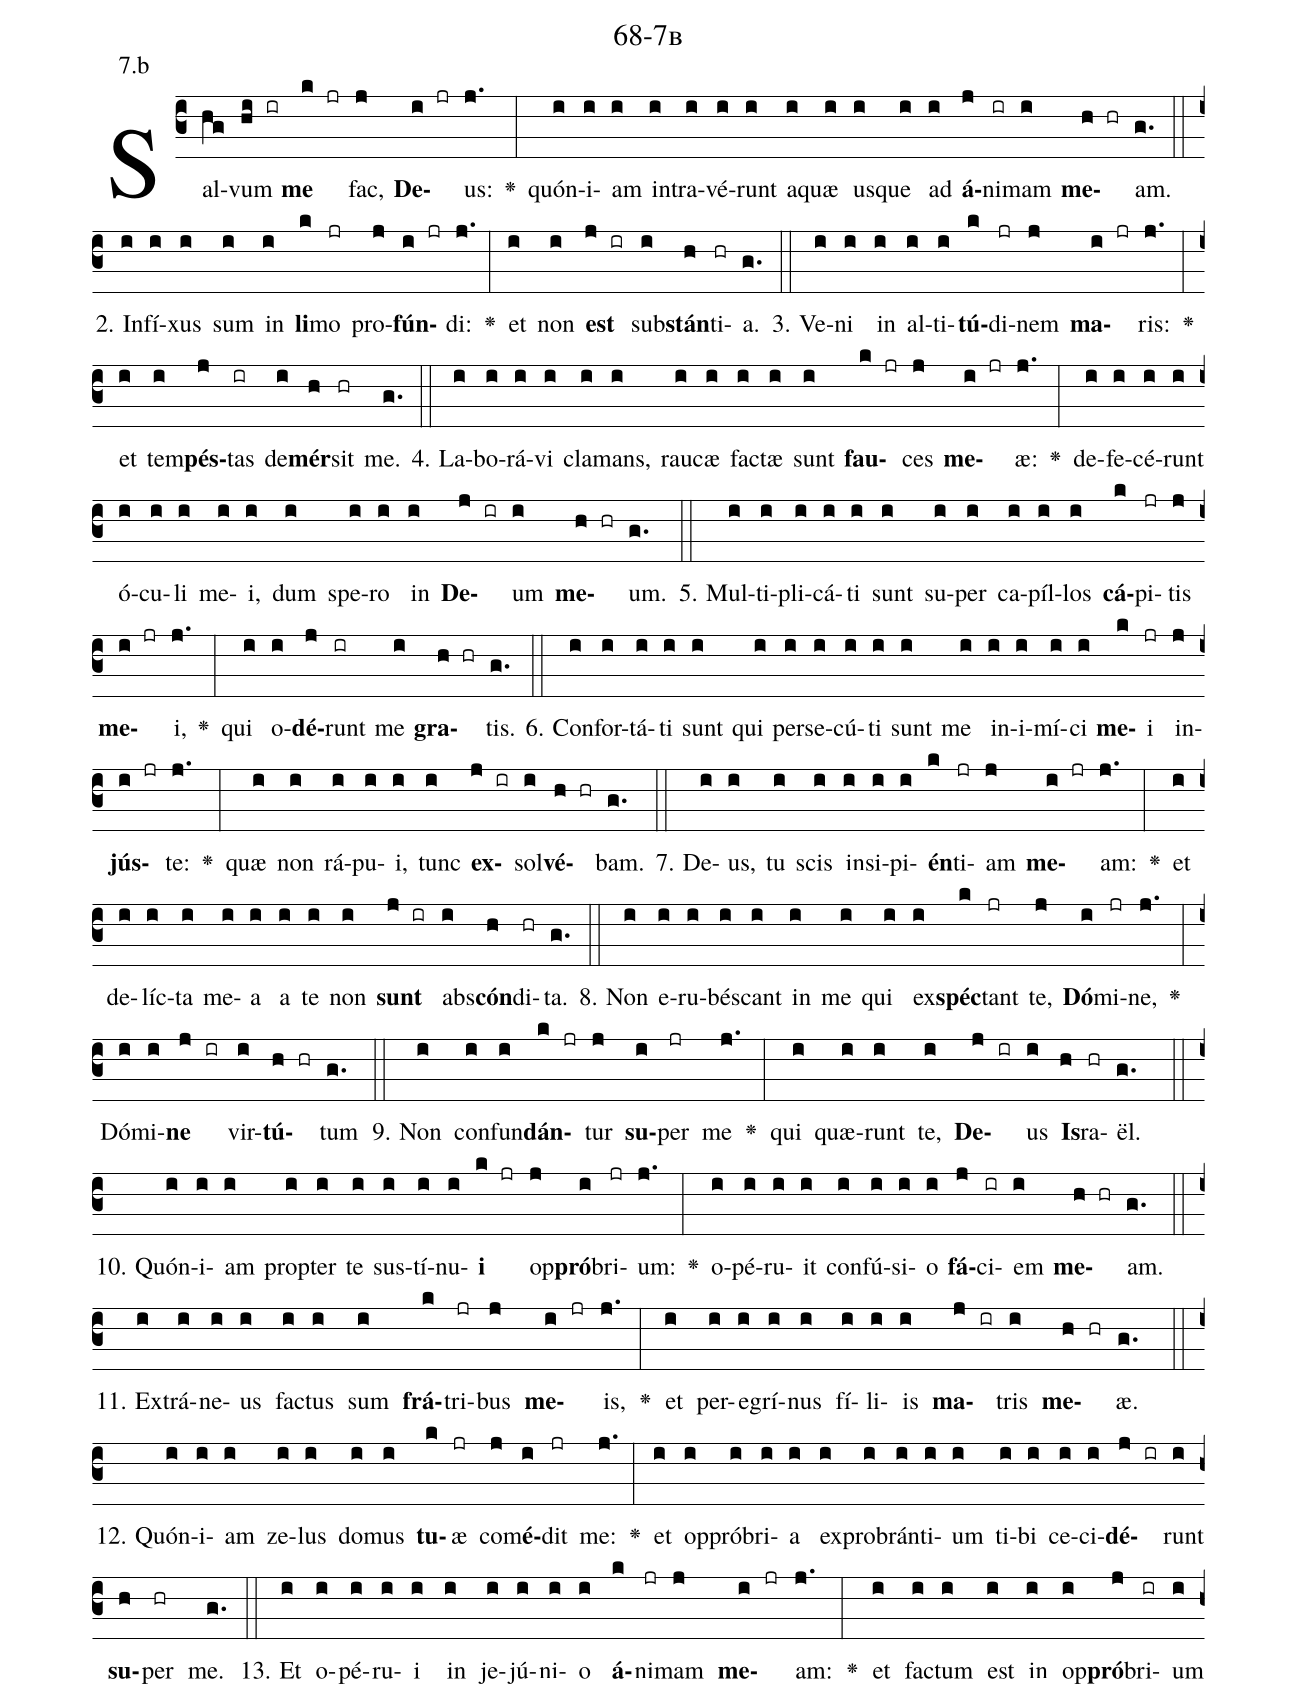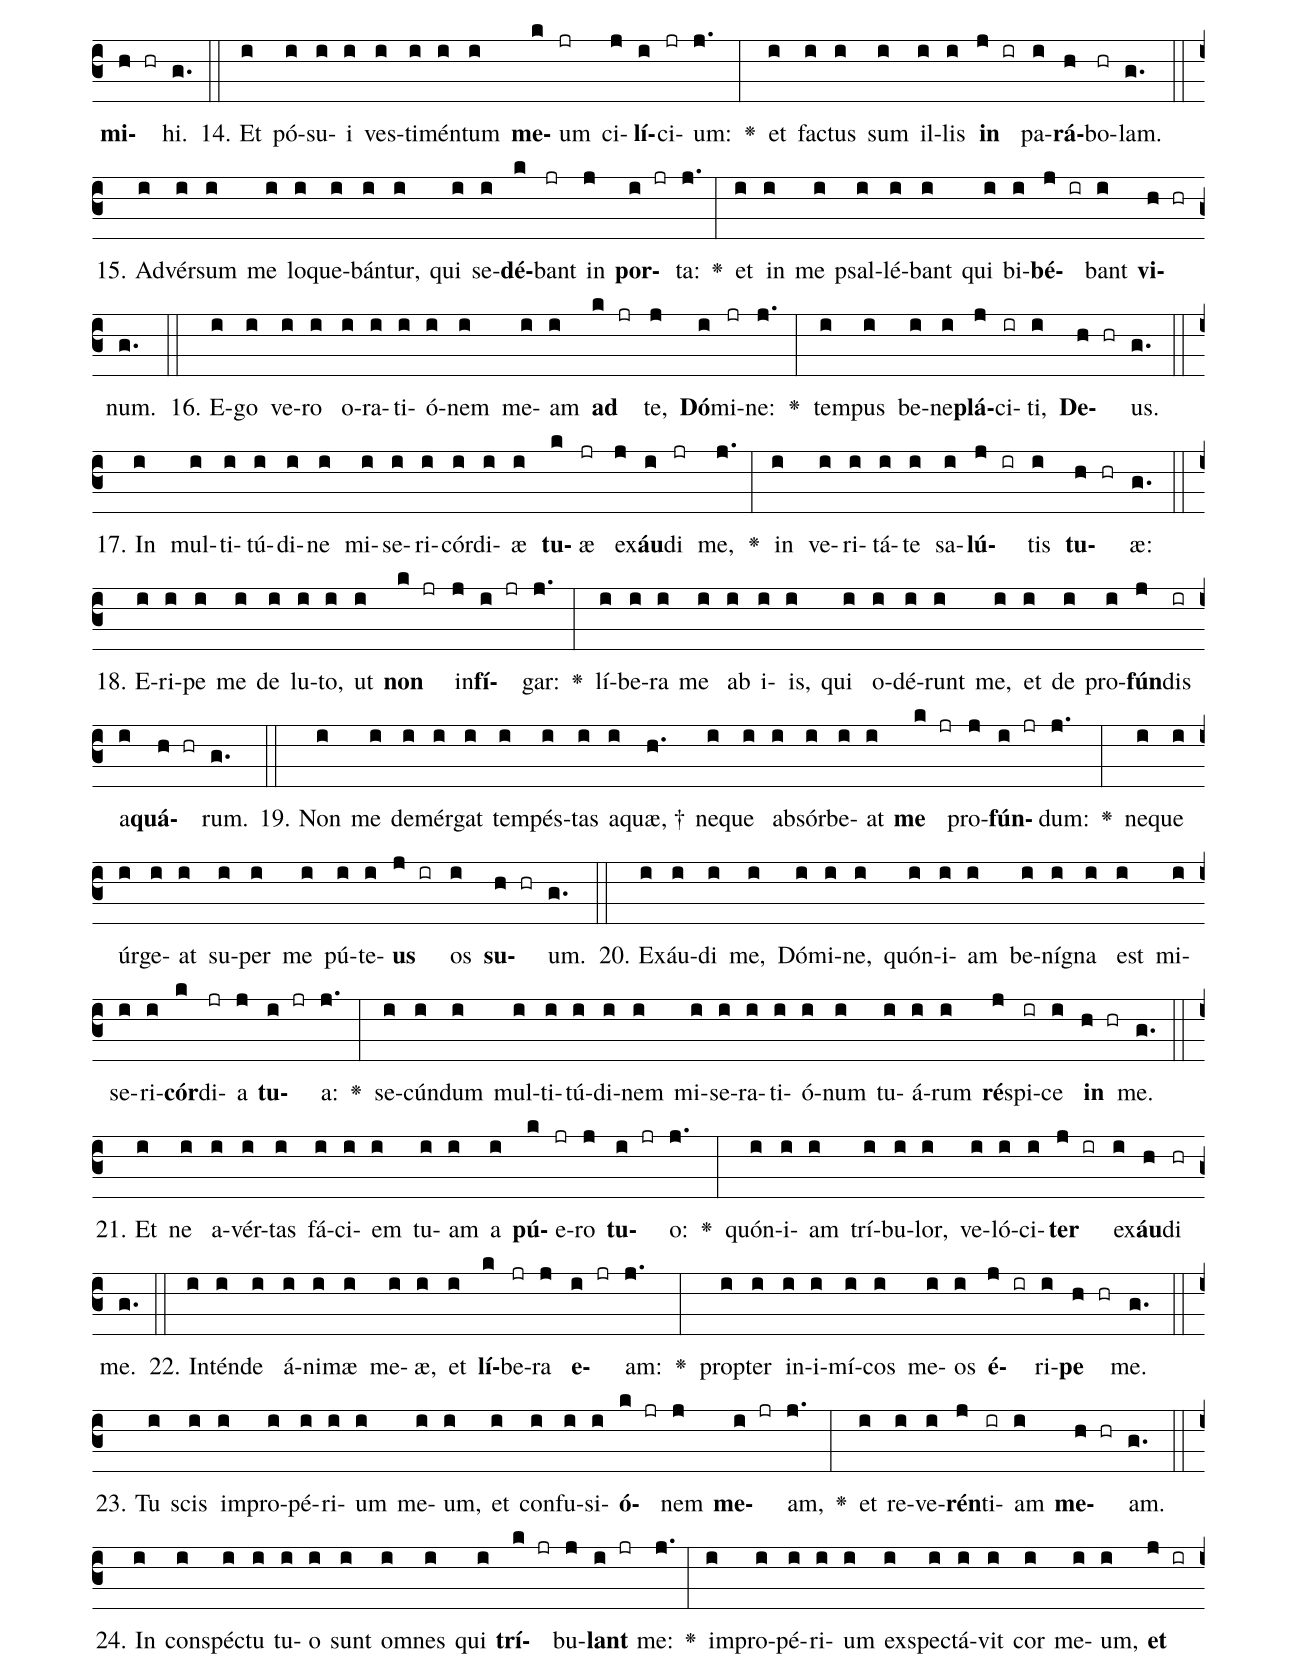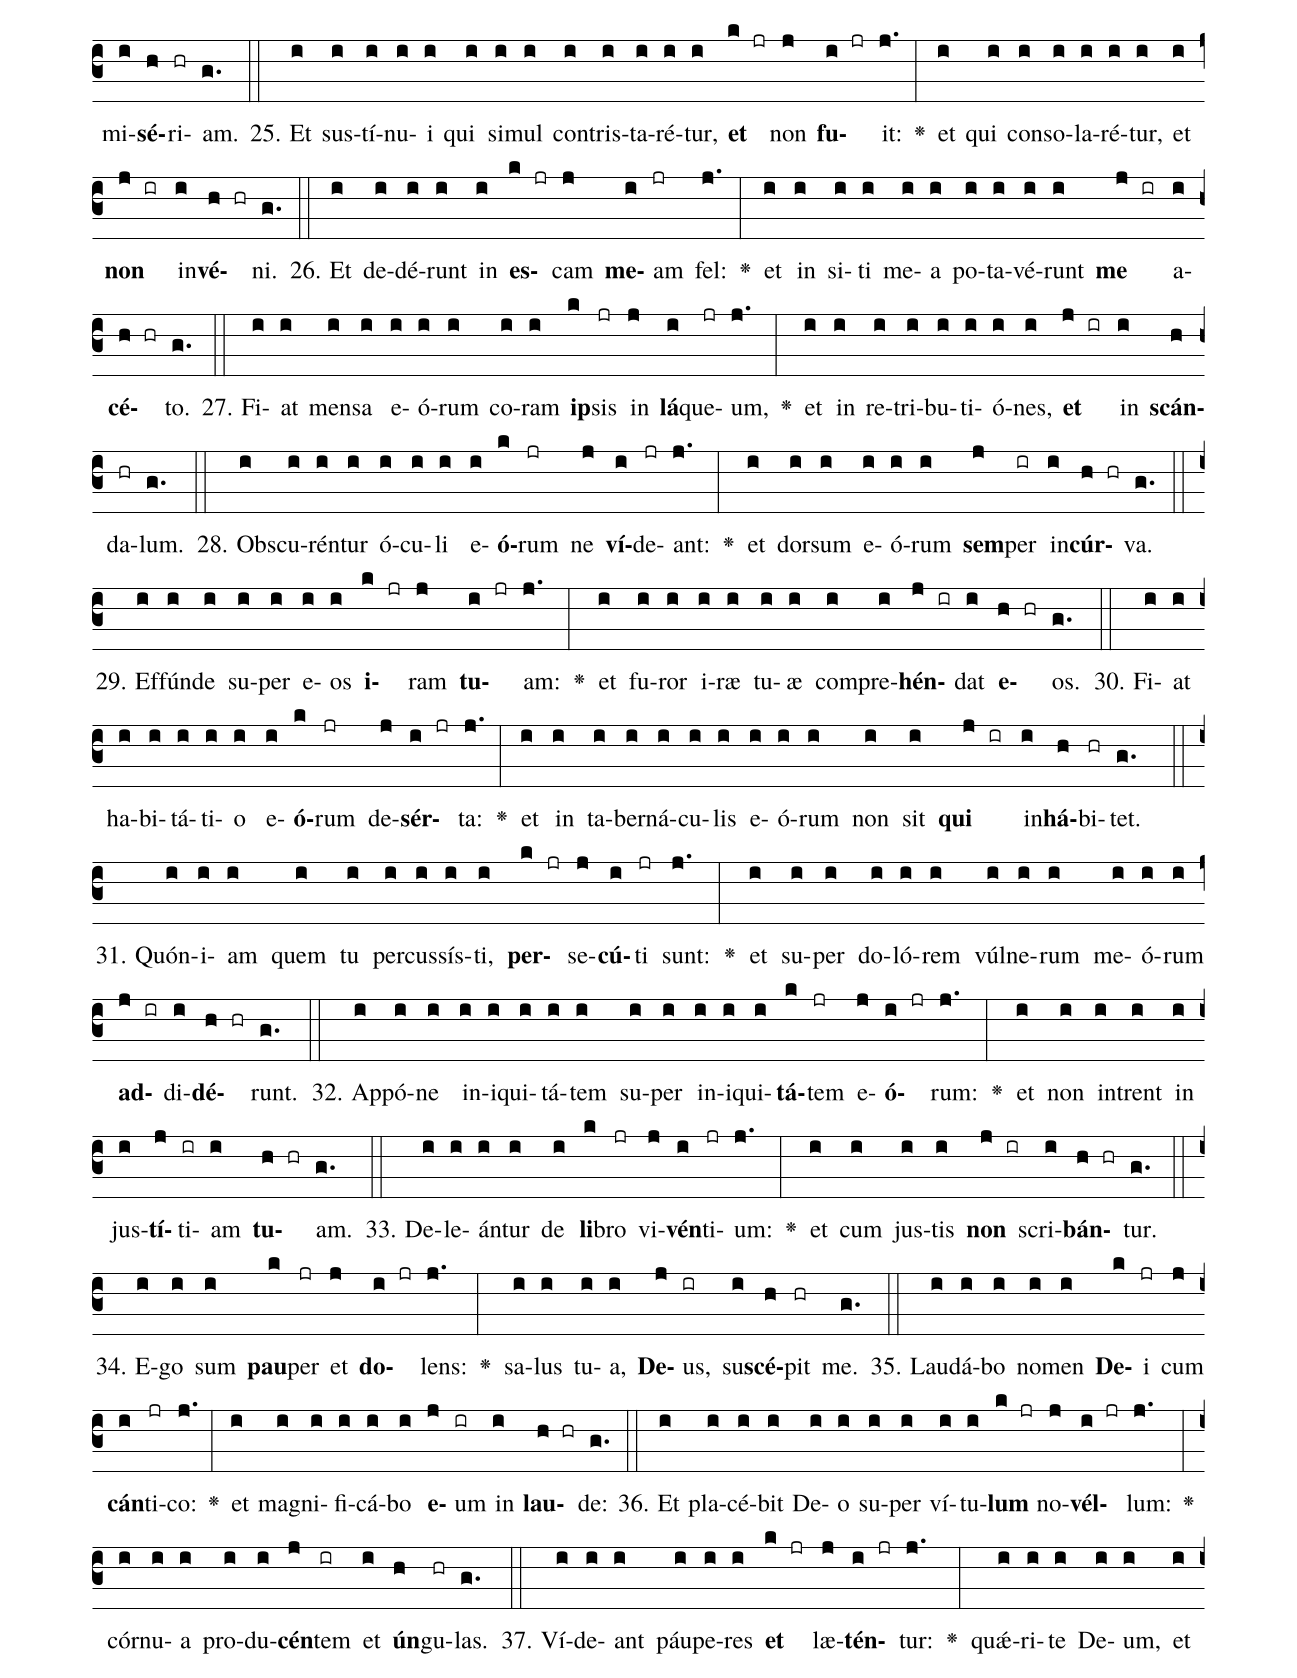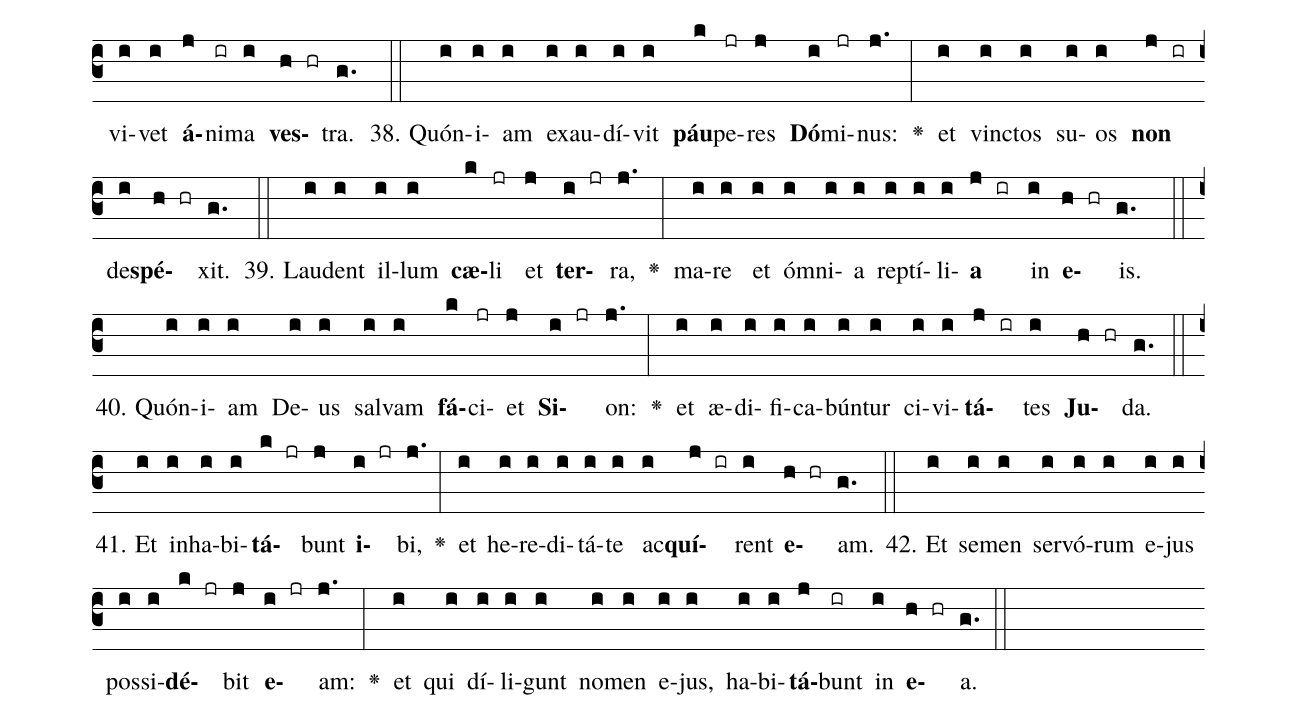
name: 68-7b;
annotation: 7.b;
%%
(c3)Sal(hg)vum(hi ir) <b>me</b>(k jr) fac,(j) <b>De</b>(i jr)us:(j.) <v>\greheightstar</v>(:) quón(i)i(i)am(i) in(i)tra(i)vé(i)runt(i) a(i)quæ(i) us(i)que(i) ad(i) <b>á</b>(j)ni(ir)mam(i) <b>me</b>(h hr)am.(g.) (::)
2. In(i)fí(i)xus(i) sum(i) in(i) <b>li</b>(k)mo(jr) pro(j)<b>fún</b>(i jr)di:(j.) <v>\greheightstar</v>(:) et(i) non(i) <b>est</b>(j ir) sub(i)<b>stán</b>(h)ti(hr)a.(g.) (::)
3. Ve(i)ni(i) in(i) al(i)ti(i)<b>tú</b>(k)di(jr)nem(j) <b>ma</b>(i jr)ris:(j.) <v>\greheightstar</v>(:) et(i) tem(i)<b>pés</b>(j)tas(ir) de(i)<b>mér</b>(h)sit(hr) me.(g.) (::)
4. La(i)bo(i)rá(i)vi(i) cla(i)mans,(i) rau(i)cæ(i) fac(i)tæ(i) sunt(i) <b>fau</b>(k jr)ces(j) <b>me</b>(i jr)æ:(j.) <v>\greheightstar</v>(:) de(i)fe(i)cé(i)runt(i) ó(i)cu(i)li(i) me(i)i,(i) dum(i) spe(i)ro(i) in(i) <b>De</b>(j ir)um(i) <b>me</b>(h hr)um.(g.) (::)
5. Mul(i)ti(i)pli(i)cá(i)ti(i) sunt(i) su(i)per(i) ca(i)píl(i)los(i) <b>cá</b>(k)pi(jr)tis(j) <b>me</b>(i jr)i,(j.) <v>\greheightstar</v>(:) qui(i) o(i)<b>dé</b>(j)runt(ir) me(i) <b>gra</b>(h hr)tis.(g.) (::)
6. Con(i)for(i)tá(i)ti(i) sunt(i) qui(i) per(i)se(i)cú(i)ti(i) sunt(i) me(i) in(i)i(i)mí(i)ci(i) <b>me</b>(k)i(jr) in(j)<b>jús</b>(i jr)te:(j.) <v>\greheightstar</v>(:) quæ(i) non(i) rá(i)pu(i)i,(i) tunc(i) <b>ex</b>(j ir)sol(i)<b>vé</b>(h hr)bam.(g.) (::)
7. De(i)us,(i) tu(i) scis(i) in(i)si(i)pi(i)<b>én</b>(k)ti(jr)am(j) <b>me</b>(i jr)am:(j.) <v>\greheightstar</v>(:) et(i) de(i)líc(i)ta(i) me(i)a(i) a(i) te(i) non(i) <b>sunt</b>(j ir) abs(i)<b>cón</b>(h)di(hr)ta.(g.) (::)
8. Non(i) e(i)ru(i)bés(i)cant(i) in(i) me(i) qui(i) ex(i)<b>spéc</b>(k)tant(jr) te,(j) <b>Dó</b>(i)mi(jr)ne,(j.) <v>\greheightstar</v>(:) Dó(i)mi(i)<b>ne</b>(j ir) vir(i)<b>tú</b>(h hr)tum(g.) (::)
9. Non(i) con(i)fun(i)<b>dán</b>(k jr)tur(j) <b>su</b>(i)per(jr) me(j.) <v>\greheightstar</v>(:) qui(i) quæ(i)runt(i) te,(i) <b>De</b>(j ir)us(i) <b>Is</b>(h)ra(hr)ël.(g.) (::)
10. Quón(i)i(i)am(i) prop(i)ter(i) te(i) sus(i)tí(i)nu(i)<b>i</b>(k jr) op(j)<b>pró</b>(i)bri(jr)um:(j.) <v>\greheightstar</v>(:) o(i)pé(i)ru(i)it(i) con(i)fú(i)si(i)o(i) <b>fá</b>(j)ci(ir)em(i) <b>me</b>(h hr)am.(g.) (::)
11. Ex(i)trá(i)ne(i)us(i) fac(i)tus(i) sum(i) <b>frá</b>(k)tri(jr)bus(j) <b>me</b>(i jr)is,(j.) <v>\greheightstar</v>(:) et(i) per(i)e(i)grí(i)nus(i) fí(i)li(i)is(i) <b>ma</b>(j ir)tris(i) <b>me</b>(h hr)æ.(g.) (::)
12. Quón(i)i(i)am(i) ze(i)lus(i) do(i)mus(i) <b>tu</b>(k)æ(jr) com(j)<b>é</b>(i)dit(jr) me:(j.) <v>\greheightstar</v>(:) et(i) op(i)pró(i)bri(i)a(i) ex(i)pro(i)brán(i)ti(i)um(i) ti(i)bi(i) ce(i)ci(i)<b>dé</b>(j ir)runt(i) <b>su</b>(h)per(hr) me.(g.) (::)
13. Et(i) o(i)pé(i)ru(i)i(i) in(i) je(i)jú(i)ni(i)o(i) <b>á</b>(k)ni(jr)mam(j) <b>me</b>(i jr)am:(j.) <v>\greheightstar</v>(:) et(i) fac(i)tum(i) est(i) in(i) op(i)<b>pró</b>(j)bri(ir)um(i) <b>mi</b>(h hr)hi.(g.) (::)
14. Et(i) pó(i)su(i)i(i) ves(i)ti(i)mén(i)tum(i) <b>me</b>(k)um(jr) ci(j)<b>lí</b>(i)ci(jr)um:(j.) <v>\greheightstar</v>(:) et(i) fac(i)tus(i) sum(i) il(i)lis(i) <b>in</b>(j ir) pa(i)<b>rá</b>(h)bo(hr)lam.(g.) (::)
15. Ad(i)vér(i)sum(i) me(i) lo(i)que(i)bán(i)tur,(i) qui(i) se(i)<b>dé</b>(k)bant(jr) in(j) <b>por</b>(i jr)ta:(j.) <v>\greheightstar</v>(:) et(i) in(i) me(i) psal(i)lé(i)bant(i) qui(i) bi(i)<b>bé</b>(j ir)bant(i) <b>vi</b>(h hr)num.(g.) (::)
16. E(i)go(i) ve(i)ro(i) o(i)ra(i)ti(i)ó(i)nem(i) me(i)am(i) <b>ad</b>(k jr) te,(j) <b>Dó</b>(i)mi(jr)ne:(j.) <v>\greheightstar</v>(:) tem(i)pus(i) be(i)ne(i)<b>plá</b>(j)ci(ir)ti,(i) <b>De</b>(h hr)us.(g.) (::)
17. In(i) mul(i)ti(i)tú(i)di(i)ne(i) mi(i)se(i)ri(i)cór(i)di(i)æ(i) <b>tu</b>(k)æ(jr) ex(j)<b>áu</b>(i)di(jr) me,(j.) <v>\greheightstar</v>(:) in(i) ve(i)ri(i)tá(i)te(i) sa(i)<b>lú</b>(j ir)tis(i) <b>tu</b>(h hr)æ:(g.) (::)
18. E(i)ri(i)pe(i) me(i) de(i) lu(i)to,(i) ut(i) <b>non</b>(k jr) in(j)<b>fí</b>(i jr)gar:(j.) <v>\greheightstar</v>(:) lí(i)be(i)ra(i) me(i) ab(i) i(i)is,(i) qui(i) o(i)dé(i)runt(i) me,(i) et(i) de(i) pro(i)<b>fún</b>(j)dis(ir) a(i)<b>quá</b>(h hr)rum.(g.) (::)
19. Non(i) me(i) de(i)mér(i)gat(i) tem(i)pés(i)tas(i) a(i)quæ, †(h.) ne(i)que(i) ab(i)sór(i)be(i)at(i) <b>me</b>(k jr) pro(j)<b>fún</b>(i jr)dum:(j.) <v>\greheightstar</v>(:) ne(i)que(i) úr(i)ge(i)at(i) su(i)per(i) me(i) pú(i)te(i)<b>us</b>(j ir) os(i) <b>su</b>(h hr)um.(g.) (::)
20. Ex(i)áu(i)di(i) me,(i) Dó(i)mi(i)ne,(i) quón(i)i(i)am(i) be(i)ní(i)gna(i) est(i) mi(i)se(i)ri(i)<b>cór</b>(k)di(jr)a(j) <b>tu</b>(i jr)a:(j.) <v>\greheightstar</v>(:) se(i)cún(i)dum(i) mul(i)ti(i)tú(i)di(i)nem(i) mi(i)se(i)ra(i)ti(i)ó(i)num(i) tu(i)á(i)rum(i) <b>ré</b>(j)spi(ir)ce(i) <b>in</b>(h hr) me.(g.) (::)
21. Et(i) ne(i) a(i)vér(i)tas(i) fá(i)ci(i)em(i) tu(i)am(i) a(i) <b>pú</b>(k)e(jr)ro(j) <b>tu</b>(i jr)o:(j.) <v>\greheightstar</v>(:) quón(i)i(i)am(i) trí(i)bu(i)lor,(i) ve(i)ló(i)ci(i)<b>ter</b>(j ir) ex(i)<b>áu</b>(h)di(hr) me.(g.) (::)
22. In(i)tén(i)de(i) á(i)ni(i)mæ(i) me(i)æ,(i) et(i) <b>lí</b>(k)be(jr)ra(j) <b>e</b>(i jr)am:(j.) <v>\greheightstar</v>(:) prop(i)ter(i) in(i)i(i)mí(i)cos(i) me(i)os(i) <b>é</b>(j ir)ri(i)<b>pe</b>(h hr) me.(g.) (::)
23. Tu(i) scis(i) im(i)pro(i)pé(i)ri(i)um(i) me(i)um,(i) et(i) con(i)fu(i)si(i)<b>ó</b>(k jr)nem(j) <b>me</b>(i jr)am,(j.) <v>\greheightstar</v>(:) et(i) re(i)ve(i)<b>rén</b>(j)ti(ir)am(i) <b>me</b>(h hr)am.(g.) (::)
24. In(i) con(i)spéc(i)tu(i) tu(i)o(i) sunt(i) om(i)nes(i) qui(i) <b>trí</b>(k jr)bu(j)<b>lant</b>(i jr) me:(j.) <v>\greheightstar</v>(:) im(i)pro(i)pé(i)ri(i)um(i) ex(i)spec(i)tá(i)vit(i) cor(i) me(i)um,(i) <b>et</b>(j ir) mi(i)<b>sé</b>(h)ri(hr)am.(g.) (::)
25. Et(i) sus(i)tí(i)nu(i)i(i) qui(i) si(i)mul(i) con(i)tris(i)ta(i)ré(i)tur,(i) <b>et</b>(k jr) non(j) <b>fu</b>(i jr)it:(j.) <v>\greheightstar</v>(:) et(i) qui(i) con(i)so(i)la(i)ré(i)tur,(i) et(i) <b>non</b>(j ir) in(i)<b>vé</b>(h hr)ni.(g.) (::)
26. Et(i) de(i)dé(i)runt(i) in(i) <b>es</b>(k jr)cam(j) <b>me</b>(i)am(jr) fel:(j.) <v>\greheightstar</v>(:) et(i) in(i) si(i)ti(i) me(i)a(i) po(i)ta(i)vé(i)runt(i) <b>me</b>(j ir) a(i)<b>cé</b>(h hr)to.(g.) (::)
27. Fi(i)at(i) men(i)sa(i) e(i)ó(i)rum(i) co(i)ram(i) <b>ip</b>(k)sis(jr) in(j) <b>lá</b>(i)que(jr)um,(j.) <v>\greheightstar</v>(:) et(i) in(i) re(i)tri(i)bu(i)ti(i)ó(i)nes,(i) <b>et</b>(j ir) in(i) <b>scán</b>(h)da(hr)lum.(g.) (::)
28. Obs(i)cu(i)rén(i)tur(i) ó(i)cu(i)li(i) e(i)<b>ó</b>(k)rum(jr) ne(j) <b>ví</b>(i)de(jr)ant:(j.) <v>\greheightstar</v>(:) et(i) dor(i)sum(i) e(i)ó(i)rum(i) <b>sem</b>(j)per(ir) in(i)<b>cúr</b>(h hr)va.(g.) (::)
29. Ef(i)fún(i)de(i) su(i)per(i) e(i)os(i) <b>i</b>(k jr)ram(j) <b>tu</b>(i jr)am:(j.) <v>\greheightstar</v>(:) et(i) fu(i)ror(i) i(i)ræ(i) tu(i)æ(i) com(i)pre(i)<b>hén</b>(j ir)dat(i) <b>e</b>(h hr)os.(g.) (::)
30. Fi(i)at(i) ha(i)bi(i)tá(i)ti(i)o(i) e(i)<b>ó</b>(k)rum(jr) de(j)<b>sér</b>(i jr)ta:(j.) <v>\greheightstar</v>(:) et(i) in(i) ta(i)ber(i)ná(i)cu(i)lis(i) e(i)ó(i)rum(i) non(i) sit(i) <b>qui</b>(j ir) in(i)<b>há</b>(h)bi(hr)tet.(g.) (::)
31. Quón(i)i(i)am(i) quem(i) tu(i) per(i)cus(i)sís(i)ti,(i) <b>per</b>(k jr)se(j)<b>cú</b>(i)ti(jr) sunt:(j.) <v>\greheightstar</v>(:) et(i) su(i)per(i) do(i)ló(i)rem(i) vúl(i)ne(i)rum(i) me(i)ó(i)rum(i) <b>ad</b>(j ir)di(i)<b>dé</b>(h hr)runt.(g.) (::)
32. Ap(i)pó(i)ne(i) in(i)i(i)qui(i)tá(i)tem(i) su(i)per(i) in(i)i(i)qui(i)<b>tá</b>(k)tem(jr) e(j)<b>ó</b>(i jr)rum:(j.) <v>\greheightstar</v>(:) et(i) non(i) in(i)trent(i) in(i) jus(i)<b>tí</b>(j)ti(ir)am(i) <b>tu</b>(h hr)am.(g.) (::)
33. De(i)le(i)án(i)tur(i) de(i) <b>li</b>(k)bro(jr) vi(j)<b>vén</b>(i)ti(jr)um:(j.) <v>\greheightstar</v>(:) et(i) cum(i) jus(i)tis(i) <b>non</b>(j ir) scri(i)<b>bán</b>(h hr)tur.(g.) (::)
34. E(i)go(i) sum(i) <b>pau</b>(k)per(jr) et(j) <b>do</b>(i jr)lens:(j.) <v>\greheightstar</v>(:) sa(i)lus(i) tu(i)a,(i) <b>De</b>(j)us,(ir) su(i)<b>scé</b>(h)pit(hr) me.(g.) (::)
35. Lau(i)dá(i)bo(i) no(i)men(i) <b>De</b>(k)i(jr) cum(j) <b>cán</b>(i)ti(jr)co:(j.) <v>\greheightstar</v>(:) et(i) ma(i)gni(i)fi(i)cá(i)bo(i) <b>e</b>(j)um(ir) in(i) <b>lau</b>(h hr)de:(g.) (::)
36. Et(i) pla(i)cé(i)bit(i) De(i)o(i) su(i)per(i) ví(i)tu(i)<b>lum</b>(k jr) no(j)<b>vél</b>(i jr)lum:(j.) <v>\greheightstar</v>(:) cór(i)nu(i)a(i) pro(i)du(i)<b>cén</b>(j)tem(ir) et(i) <b>ún</b>(h)gu(hr)las.(g.) (::)
37. Ví(i)de(i)ant(i) páu(i)pe(i)res(i) <b>et</b>(k jr) læ(j)<b>tén</b>(i jr)tur:(j.) <v>\greheightstar</v>(:) quǽ(i)ri(i)te(i) De(i)um,(i) et(i) vi(i)vet(i) <b>á</b>(j)ni(ir)ma(i) <b>ves</b>(h hr)tra.(g.) (::)
38. Quón(i)i(i)am(i) ex(i)au(i)dí(i)vit(i) <b>páu</b>(k)pe(jr)res(j) <b>Dó</b>(i)mi(jr)nus:(j.) <v>\greheightstar</v>(:) et(i) vinc(i)tos(i) su(i)os(i) <b>non</b>(j ir) de(i)<b>spé</b>(h hr)xit.(g.) (::)
39. Lau(i)dent(i) il(i)lum(i) <b>cæ</b>(k)li(jr) et(j) <b>ter</b>(i jr)ra,(j.) <v>\greheightstar</v>(:) ma(i)re(i) et(i) óm(i)ni(i)a(i) rep(i)tí(i)li(i)<b>a</b>(j ir) in(i) <b>e</b>(h hr)is.(g.) (::)
40. Quón(i)i(i)am(i) De(i)us(i) sal(i)vam(i) <b>fá</b>(k)ci(jr)et(j) <b>Si</b>(i jr)on:(j.) <v>\greheightstar</v>(:) et(i) æ(i)di(i)fi(i)ca(i)bún(i)tur(i) ci(i)vi(i)<b>tá</b>(j ir)tes(i) <b>Ju</b>(h hr)da.(g.) (::)
41. Et(i) in(i)ha(i)bi(i)<b>tá</b>(k jr)bunt(j) <b>i</b>(i jr)bi,(j.) <v>\greheightstar</v>(:) et(i) he(i)re(i)di(i)tá(i)te(i) ac(i)<b>quí</b>(j ir)rent(i) <b>e</b>(h hr)am.(g.) (::)
42. Et(i) se(i)men(i) ser(i)vó(i)rum(i) e(i)jus(i) pos(i)si(i)<b>dé</b>(k jr)bit(j) <b>e</b>(i jr)am:(j.) <v>\greheightstar</v>(:) et(i) qui(i) dí(i)li(i)gunt(i) no(i)men(i) e(i)jus,(i) ha(i)bi(i)<b>tá</b>(j)bunt(ir) in(i) <b>e</b>(h hr)a.(g.) (::)
